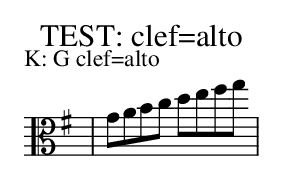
X:1
T: TEST: clef=alto
P: K: G clef=alto
K: G clef=alto
| GABc defg |
